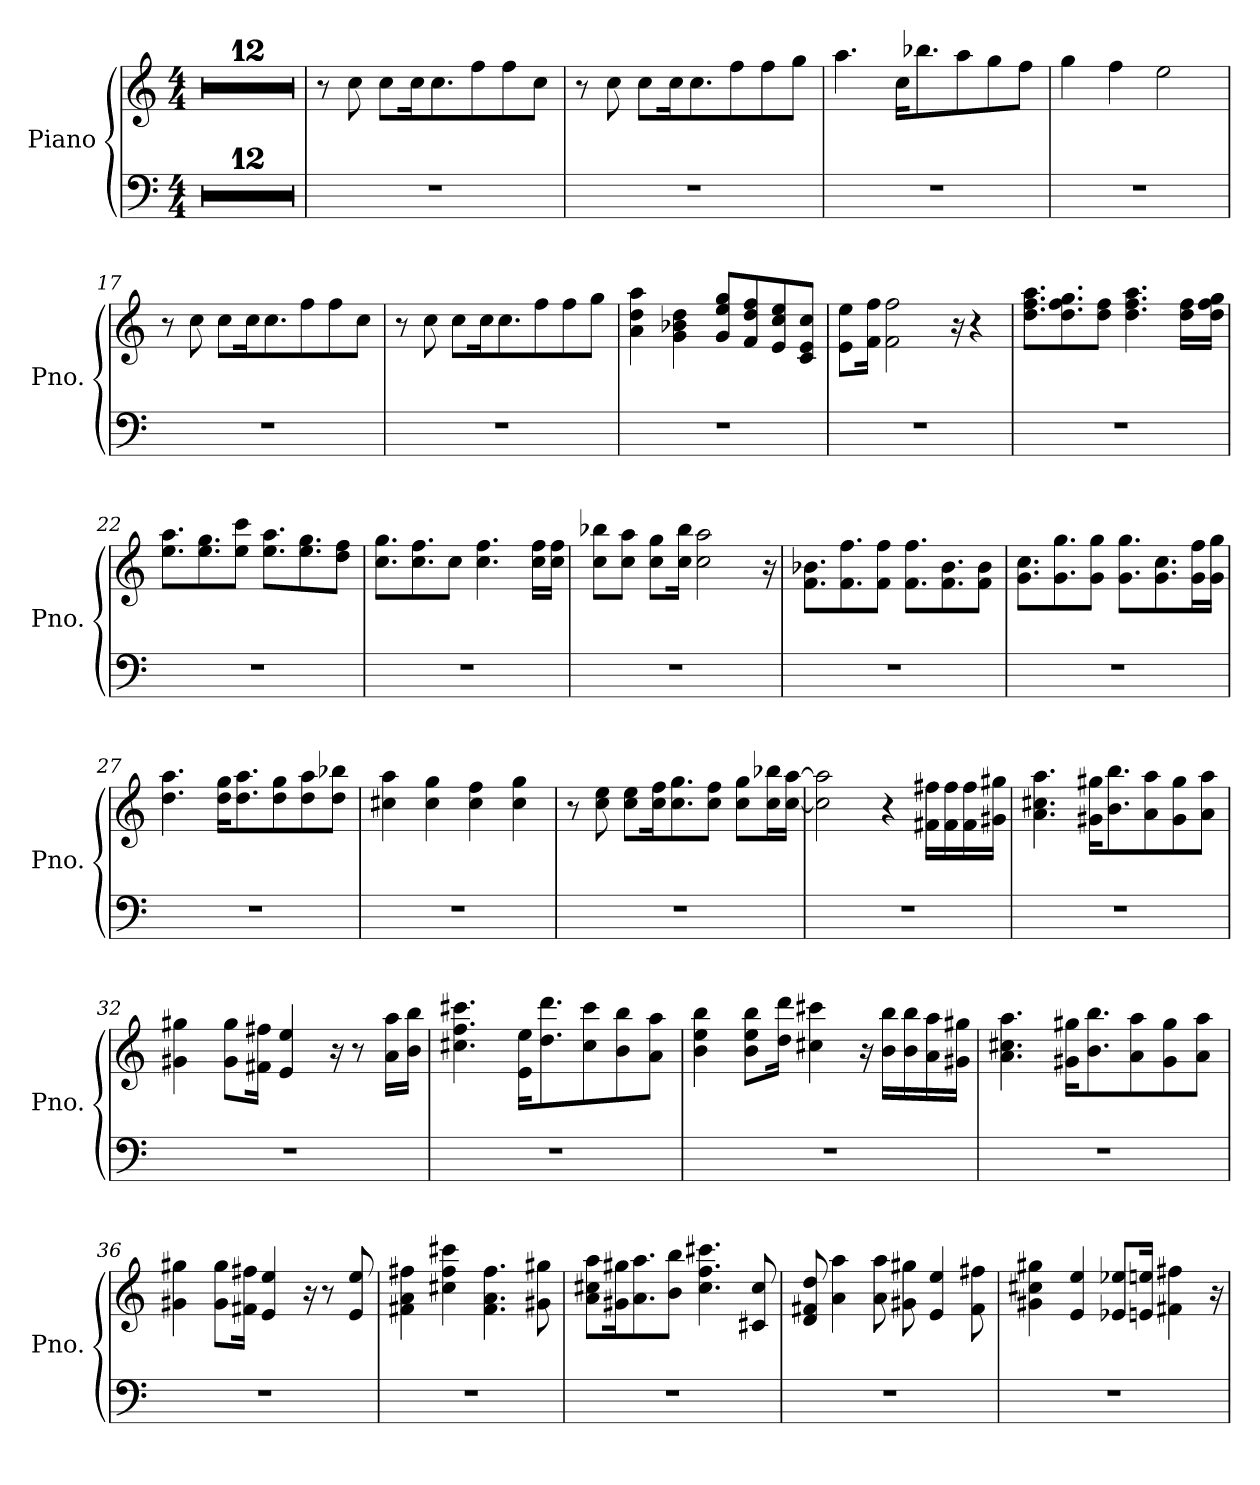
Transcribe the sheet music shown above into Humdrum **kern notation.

**kern	**kern
*part1	*part1
*staff2	*staff1
*I"Piano	*
*I'Pno.	*
*clefF4	*clefG2
*k[]	*k[]
*M4/4	*M4/4
*MM118	*MM118
=1	=1
1r	1r
=2	=2
1r	1r
=3	=3
1r	1r
=4	=4
1r	1r
=5	=5
1r	1r
=6	=6
1r	1r
=7	=7
1r	1r
=8	=8
1r	1r
=9	=9
1r	1r
=10	=10
1r	1r
=11	=11
1r	1r
=12	=12
1r	1r
!!LO:LB:g=z
=13	=13
1r	8r
.	8cc\
.	8cc\L
.	16cc\K
.	8.cc\
.	8ff\
.	8ff\
.	8cc\J
=14	=14
1r	8r
.	8cc\
.	8cc\L
.	16cc\K
.	8.cc\
.	8ff\
.	8ff\
.	8gg\J
=15	=15
1r	4.aa\
.	16cc\KL
.	8.bb-X\
.	8aa\
.	8gg\
.	8ff\J
=16	=16
1r	4gg\
.	4ff\
.	2ee\
=17	=17
1r	8r
.	8cc\
.	8cc\L
.	16cc\K
.	8.cc\
.	8ff\
.	8ff\
.	8cc\J
!!LO:LB:g=z
=18	=18
1r	8r
.	8cc\
.	8cc\L
.	16cc\K
.	8.cc\
.	8ff\
.	8ff\
.	8gg\J
=19	=19
1r	4a\ 4dd\ 4aa\
.	4g\ 4b-X\ 4dd\
.	8g/ 8ee/ 8gg/L
.	8f/ 8dd/ 8ff/
.	8e/ 8cc/ 8ee/
.	8c/ 8e/ 8cc/J
=20	=20
1r	8e\ 8ee\L
.	16f\ 16ff\Jk
.	2f\ 2ff\
.	16r
.	4r
=21	=21
1r	8.dd\ 8.ff\ 8.aa\L
.	8.dd\ 8.ff\ 8.gg\
.	8dd\ 8ff\J
.	4.dd\ 4.ff\ 4.aa\
.	16dd\ 16ff\LL
.	16dd\ 16ff\ 16gg\JJ
=22	=22
1r	8.ee\ 8.aa\L
.	8.ee\ 8.gg\
.	8ee\ 8ccc\J
.	8.ee\ 8.aa\L
.	8.ee\ 8.gg\
.	8dd\ 8ff\J
!!LO:LB:g=z
=23	=23
1r	8.cc\ 8.gg\L
.	8.cc\ 8.ff\
.	8cc\J
.	4.cc\ 4.ff\
.	16cc\ 16ff\LL
.	16cc\ 16ff\JJ
=24	=24
1r	8cc\ 8bb-X\L
.	8cc\ 8aa\J
.	8cc\ 8gg\L
.	16cc\ 16bb-\Jk
.	2cc\ 2aa\
.	16r
=25	=25
1r	8.f\ 8.b-X\L
.	8.f\ 8.ff\
.	8f\ 8ff\J
.	8.f\ 8.ff\L
.	8.f\ 8.b-\
.	8f\ 8b-\J
=26	=26
1r	8.g\ 8.cc\L
.	8.g\ 8.gg\
.	8g\ 8gg\J
.	8.g\ 8.gg\L
.	8.g\ 8.cc\
.	16g\ 16ff\L
.	16g\ 16gg\JJ
!!LO:PB:g=z
=27	=27
1r	4.dd\ 4.aa\
.	16dd\ 16gg\KL
.	8.dd\ 8.aa\
.	8dd\ 8gg\
.	8dd\ 8aa\
.	8dd\ 8bb-X\J
=28	=28
1r	4cc#X\ 4aa\
.	4cc#\ 4gg\
.	4cc#\ 4ff\
.	4cc#\ 4gg\
=29	=29
1r	8r
.	8cc\ 8ee\
.	8cc\ 8ee\L
.	16cc\ 16ff\K
.	8.cc\ 8.gg\
.	8cc\ 8ff\J
.	8cc\ 8gg\L
.	16cc\ 16bb-X\L
.	[16cc\ [16aa\JJ
=30	=30
1r	2cc\] 2aa\]
.	4r
.	16f#X\ 16ff#X\LL
.	16f#\ 16ff#\
.	16f#\ 16ff#\
.	16g#X\ 16gg#X\JJ
!!LO:LB:g=z
=31	=31
1r	4.a\ 4.cc#X\ 4.aa\
.	16g#X\ 16gg#X\KL
.	8.b\ 8.bb\
.	8a\ 8aa\
.	8g#\ 8gg#\
.	8a\ 8aa\J
=32	=32
1r	4g#X\ 4gg#X\
.	8g#\ 8gg#\L
.	16f#X\ 16ff#X\Jk
.	4e/ 4ee/
.	16r
.	8r
.	16a\ 16aa\LL
.	16b\ 16bb\JJ
=33	=33
1r	4.cc#X\ 4.ff\ 4.ccc#X\
.	16e\ 16ee\KL
.	8.dd\ 8.ddd\
.	8cc#\ 8ccc#\
.	8b\ 8bb\
.	8a\ 8aa\J
!!LO:LB:g=z
=34	=34
1r	4b\ 4ee\ 4bb\
.	8b\ 8ee\ 8bb\L
.	16dd\ 16ddd\Jk
.	4cc#X\ 4ccc#X\
.	16r
.	16b\ 16bb\LL
.	16b\ 16bb\
.	16a\ 16aa\
.	16g#X\ 16gg#X\JJ
=35	=35
1r	4.a\ 4.cc#X\ 4.aa\
.	16g#X\ 16gg#X\KL
.	8.b\ 8.bb\
.	8a\ 8aa\
.	8g#\ 8gg#\
.	8a\ 8aa\J
=36	=36
1r	4g#X\ 4gg#X\
.	8g#\ 8gg#\L
.	16f#X\ 16ff#X\Jk
.	4e/ 4ee/
.	16r
.	8r
.	8e/ 8ee/
=37	=37
1r	4f#X\ 4a\ 4ff#X\
.	4cc#X\ 4ff#\ 4ccc#X\
.	4.f#\ 4.a\ 4.ff#\
.	8g#X\ 8gg#X\
!!LO:LB:g=z
=38	=38
1r	8a\ 8cc#X\ 8aa\L
.	16g#X\ 16gg#X\K
.	8.a\ 8.aa\
.	8b\ 8bb\J
.	4.cc#\ 4.ff\ 4.ccc#X\
.	8c#X/ 8cc#/
=39	=39
1r	8d/ 8f#X/ 8dd/
.	4a\ 4aa\
.	8a\ 8aa\
.	8g#X\ 8gg#X\
.	4e/ 4ee/
.	8f#\ 8ff#X\
=40	=40
1r	4g#X\ 4cc#X\ 4gg#X\
.	4e/ 4ee/
.	8e-X/ 8ee-X/L
.	16en/ 16een/Jk
.	4f#X\ 4ff#X\
.	16r
=	=
*-	*-
